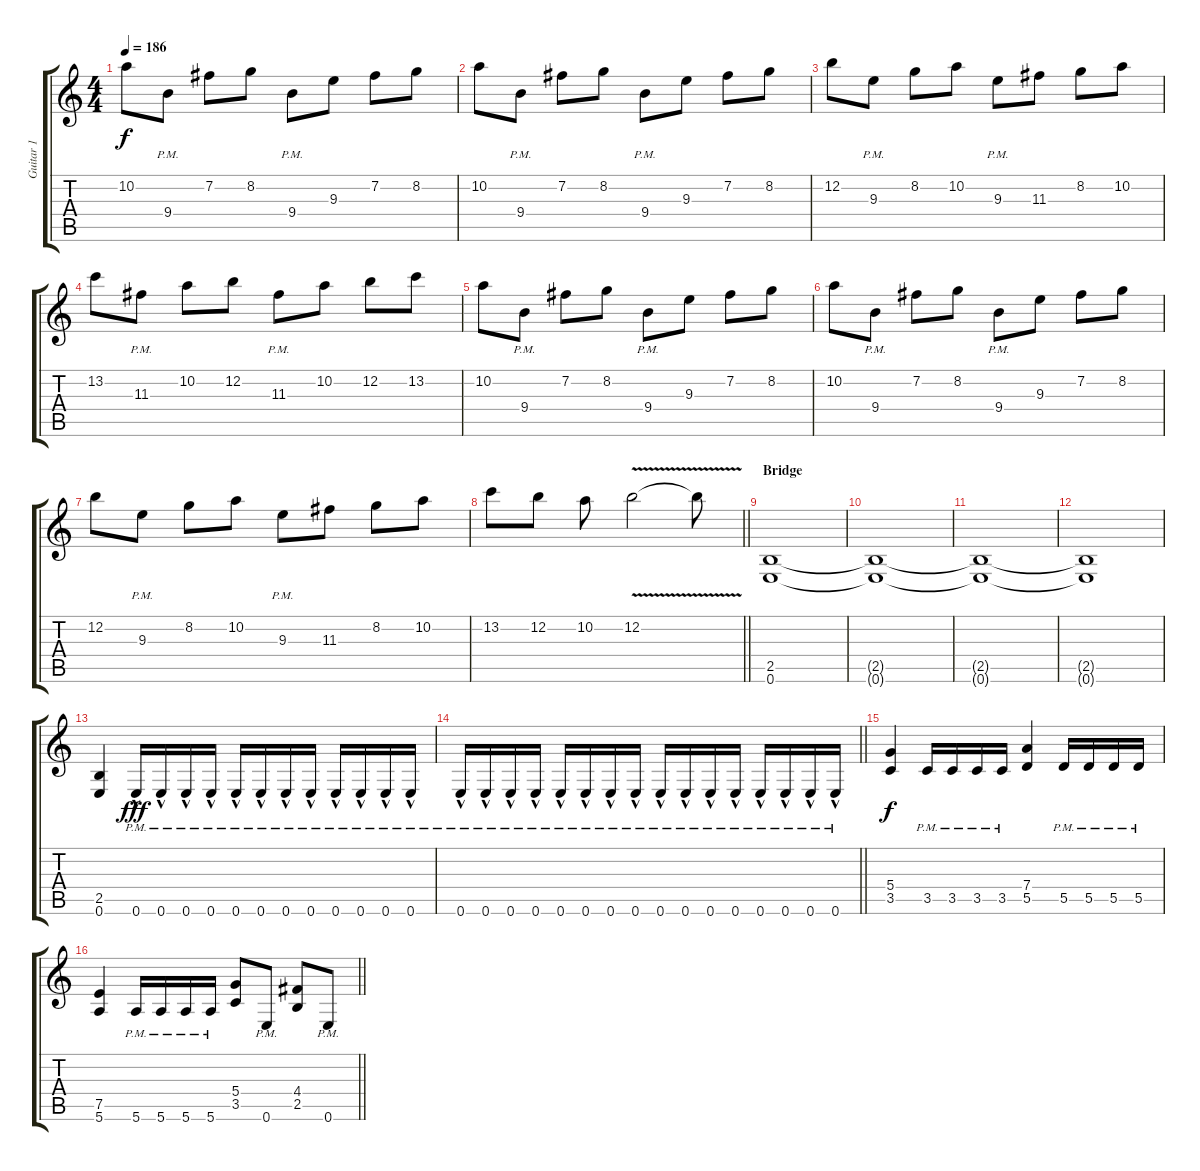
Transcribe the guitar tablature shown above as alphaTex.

\track ("Guitar 1" "Guitar 1") {instrument overdrivenguitar}
\staff {score tabs}
\tuning (E4 B3 G3 D3 A2 E2) {hide}
\ts (4 4)
\tempo 186
\clef g2
\ks c
10.2.8{dy f volume 10 balance 3} 9.4{pm}.8 7.2.8 8.2.8 9.4{pm}.8 9.3.8 7.2.8 8.2.8 |
10.2.8 9.4{pm}.8 7.2.8 8.2.8 9.4{pm}.8 9.3.8 7.2.8 8.2.8 |
12.2.8 9.3{pm}.8 8.2.8 10.2.8 9.3{pm}.8 11.3.8 8.2.8 10.2.8 |
13.2.8 11.3{pm}.8 10.2.8 12.2.8 11.3{pm}.8 10.2.8 12.2.8 13.2.8 |
10.2.8 9.4{pm}.8 7.2.8 8.2.8 9.4{pm}.8 9.3.8 7.2.8 8.2.8 |
10.2.8 9.4{pm}.8 7.2.8 8.2.8 9.4{pm}.8 9.3.8 7.2.8 8.2.8 |
12.2.8 9.3{pm}.8 8.2.8 10.2.8 9.3{pm}.8 11.3.8 8.2.8 10.2.8 |
\barLineRight lightlight
13.2.8 12.2.8 10.2.8 12.2{v}.2 12.2{t}.8 |
\section ("" "Bridge")
(2.5 0.6).1{volume 10 balance 13} |
(2.5{t} 0.6{t}).1 |
(2.5{t} 0.6{t}).1 |
(2.5{t} 0.6{t}).1 |
(2.5 0.6).4 0.6{hac pm}.16{dy fff} 0.6{hac pm}.16 0.6{hac pm}.16 0.6{hac pm}.16 0.6{hac pm}.16 0.6{hac pm}.16 0.6{hac pm}.16 0.6{hac pm}.16 0.6{hac pm}.16 0.6{hac pm}.16 0.6{hac pm}.16 0.6{hac pm}.16 |
\barLineRight lightlight
0.6{hac pm}.16 0.6{hac pm}.16 0.6{hac pm}.16 0.6{hac pm}.16 0.6{hac pm}.16 0.6{hac pm}.16 0.6{hac pm}.16 0.6{hac pm}.16 0.6{hac pm}.16 0.6{hac pm}.16 0.6{hac pm}.16 0.6{hac pm}.16 0.6{hac pm}.16 0.6{hac pm}.16 0.6{hac pm}.16 0.6{hac pm}.16 |
(5.4 3.5).4{dy f} 3.5{pm}.16 3.5{pm}.16 3.5{pm}.16 3.5{pm}.16 (7.4 5.5).4 5.5{pm}.16 5.5{pm}.16 5.5{pm}.16 5.5{pm}.16 |
\barLineRight lightlight
(7.5 5.6).4 5.6{pm}.16 5.6{pm}.16 5.6{pm}.16 5.6{pm}.16 (5.4 3.5).8 0.6{pm}.8 (4.4 2.5).8 0.6{pm}.8
